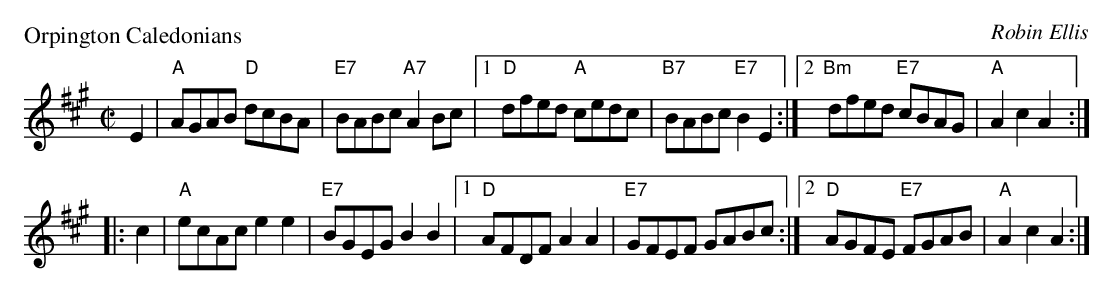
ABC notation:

X:1
P: Orpington Caledonians
C: Robin Ellis
M: C|
L: 1/8
K: A
E2 |\
"A"AGAB "D"dcBA | "E7"BABc "A7"A2Bc |\
[1 "D"dfed "A"cedc | "B7"BABc "E7"B2E2 :|\
[2 "Bm"dfed "E7"cBAG | "A"A2c2 A2 :|
|: c2 |\
"A"ecAc e2e2 | "E7"BGEG B2B2 |\
[1 "D"AFDF A2A2 | "E7"GFEF GABc :|\
[2 "D"AGFE "E7"FGAB | "A"A2c2 A2 :|
